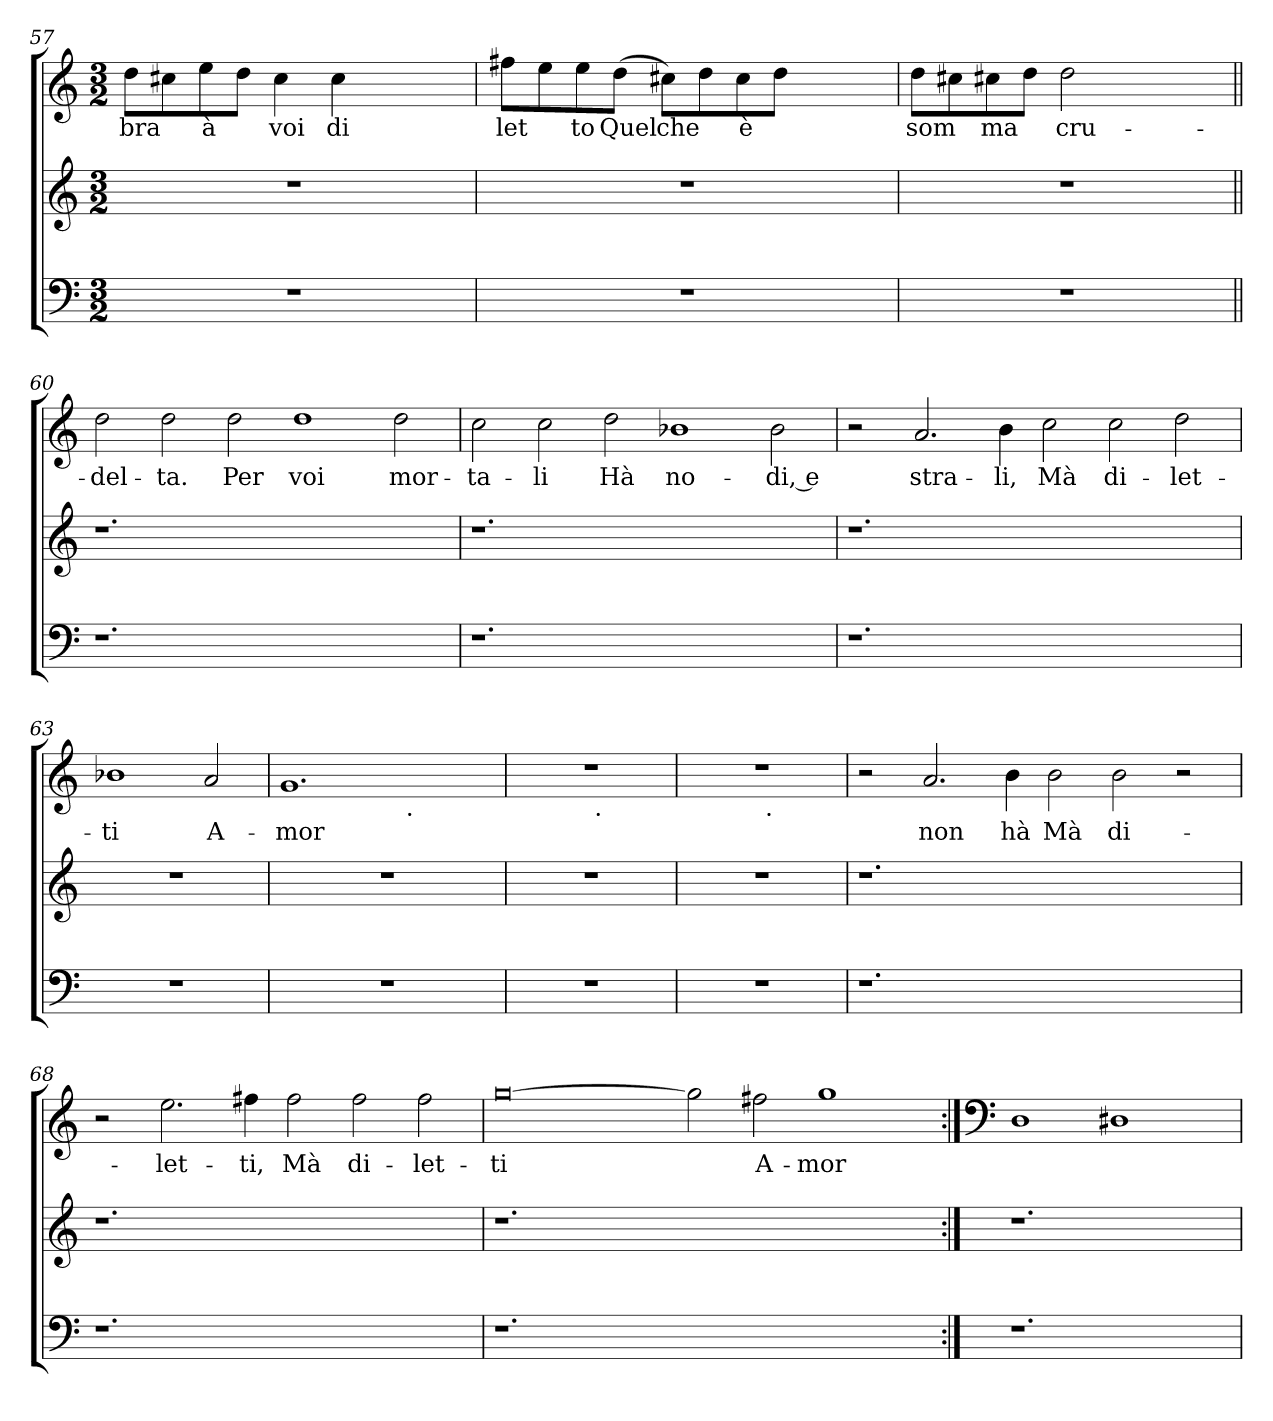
**kern	**kern	**kern	**text
*part3	*part2	*part1	*part1
*staff3	*staff2	*staff1	*staff1
*clefF4	*clefG2	*clefG2	*
*k[]	*k[]	*k[]	*
*C:	*C:	*C:	*
*M3/2	*M3/2	*M3/2	*
=57	=57	=57	=57
!	!	!	!LO:LY:b
1.r	1.r	8dd\L	bra
.	.	8cc#X\	.
!	!	!	!LO:LY:b
.	.	8ee\	à
.	.	8dd\J	.
!	!	!	!LO:LY:b
.	.	4cc#\	voi
!	!	!	!LO:LY:b
.	.	4cc#\	di
.	.	2ryy	.
=58	=58	=58	=58
!	!	!	!LO:LY:b
1.r	1.r	8ff#X\L	let
.	.	8ee\	.
!	!	!	!LO:LY:b
.	.	8ee\	to
!	!	!	!LO:LY:b
.	.	(<8dd\J	Quel
!	!	!	!LO:LY:b
.	.	8cc#X\L)	che
.	.	8dd\	.
!	!	!	!LO:LY:b
.	.	8cc#\	è
.	.	8dd\J	.
.	.	2ryy	.
!!LO:LB:g=z
=59	=59	=59	=59
!	!	!	!LO:LY:b
1.r	1.r	8dd\L	som
.	.	8cc#X\	.
!	!	!	!LO:LY:b
.	.	8cc#X\	ma
.	.	8dd\J	.
!	!	!	!LO:LY:b
.	.	2dd\	cru-
.	.	2ryy	.
=60||	=60||	=60||	=60||
!	!	!	!LO:LY:b
1.r	1.r	2dd\	-del-
!	!	!	!LO:LY:b
.	.	2dd\	-ta.
!	!	!	!LO:LY:b
.	.	2dd\	Per
!	!	!	!LO:LY:b
1.ryy	1.ryy	1dd	voi
!	!	!	!LO:LY:b
.	.	2dd\	mor-
=61	=61	=61	=61
!	!	!	!LO:LY:b
1.r	1.r	2cc\	-ta-
!	!	!	!LO:LY:b
.	.	2cc\	-li
!	!	!	!LO:LY:b:rj
.	.	2dd\	Hà
!	!	!	!LO:LY:b
1.ryy	1.ryy	1b-X	no-
!	!	!	!LO:LY:b
.	.	2b-\	-di, e
=62	=62	=62	=62
1.r	1.r	2r	.
!	!	!	!LO:LY:b
.	.	2.a/	stra-
!	!	!	!LO:LY:b
.	.	4b\	-li,
!	!	!	!LO:LY:b
1.ryy	1.ryy	2cc\	Mà
!	!	!	!LO:LY:b
.	.	2cc\	di-
!	!	!	!LO:LY:b
.	.	2dd\	-let-
!!LO:LB:g=z
=63	=63	=63	=63
!	!	!	!LO:LY:b
1.r	1.r	1b-X	-ti
!	!	!	!LO:LY:b
.	.	2a/	A-
=64	=64	=64	=64
!	!	!	!LO:LY:b
*	*	*^	*
1.r	1.r	1.g	2ryy	-mor
.	.	.	4ryy	.
.	.	.	16ryy	.
!	!	!	!LO:TX:b:t=.	!
.	.	.	2ryy	.
.	.	.	8.ryy	.
=65	=65	=65	=65	=65
1.r	1.r	1.r	2.ryy	.
!	!	!	!LO:TX:b:t=.	!
.	.	.	2.ryy	.
=66	=66	=66	=66	=66
1.r	1.r	1.r	2.ryy	.
!	!	!	!LO:TX:b:t=.	!
.	.	.	2.ryy	.
*	*	*v	*v	*
=67	=67	=67	=67
1.r	1.r	2r	.
!	!	!	!LO:LY:b
.	.	2.a/	non
!	!	!	!LO:LY:b
.	.	4b\	hà
!	!	!	!LO:LY:b
1.ryy	1.ryy	2b\	Mà
!	!	!	!LO:LY:b
.	.	2b\	di-
.	.	2r	.
!!LO:LB:g=z
=68	=68	=68	=68
1.r	1.r	2r	.
!	!	!	!LO:LY:b
.	.	2.ee\	-let-
!	!	!	!LO:LY:b
.	.	4ff#X\	-ti,
!	!	!	!LO:LY:b
1.ryy	1.ryy	2ff#\	Mà
!	!	!	!LO:LY:b
.	.	2ff#\	di-
!	!	!	!LO:LY:b
.	.	2ff#\	-let-
=69	=69	=69	=69
!	!	!	!LO:LY:b
1.r	1.r	[>0gg	-ti
0ryy	0ryy	.	.
.	.	2gg\]	.
!	!	!	!LO:LY:b
.	.	2ff#X\	A-
!	!	!	!LO:LY:b
.	.	1gg	-mor
2ryy	2ryy	.	.
!!LO:PB:g=z
=70:|!	=70:|!	=70:|!	=70:|!
*	*	*clefF4	*
1.r	1.r	1D	.
.	.	1D#	.
2ryy	2ryy	.	.
=	=	=	=
*-	*-	*-	*-
